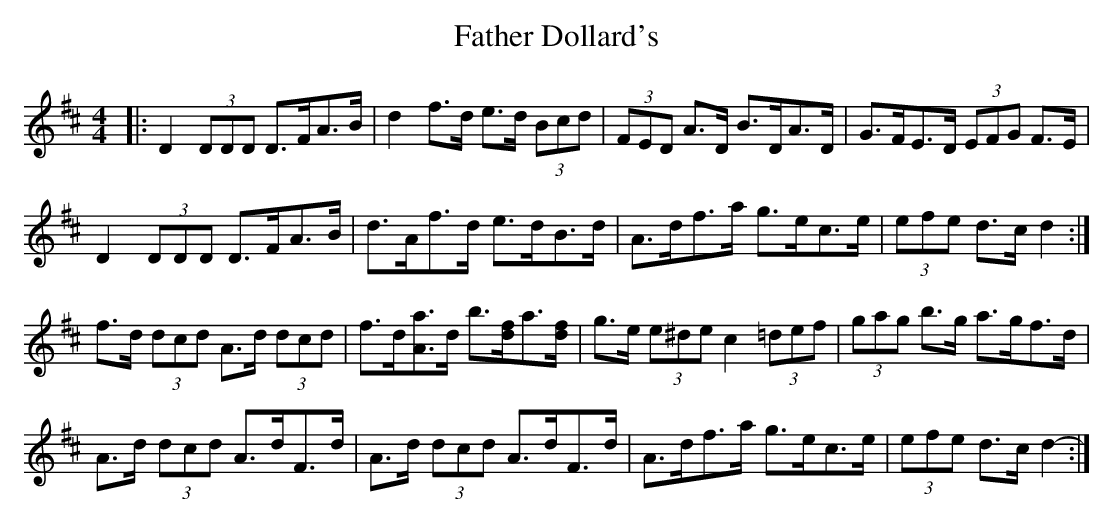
X:1
T: Father Dollard's
M: 4/4
L: 1/8
K: Dmaj
|:D2 (3DDD D>FA>B|d2 f>d e>d (3Bcd|(3FED A>D B>DA>D|G>FE>D (3EFG F>E|
D2 (3DDD D>FA>B|d>Af>d e>dB>d|A>df>a g>ec>e|(3efe d>c d2:|
f>d (3dcd A>d (3dcd|f>d[Aa]>d b>[df]a>[df]|g>e (3e^de c2 (3=def|(3gag b>g a>gf>d|
A>d (3dcd A>dF>d|A>d (3dcd A>dF>d|A>df>a g>ec>e|(3efe d>c d2-:|
